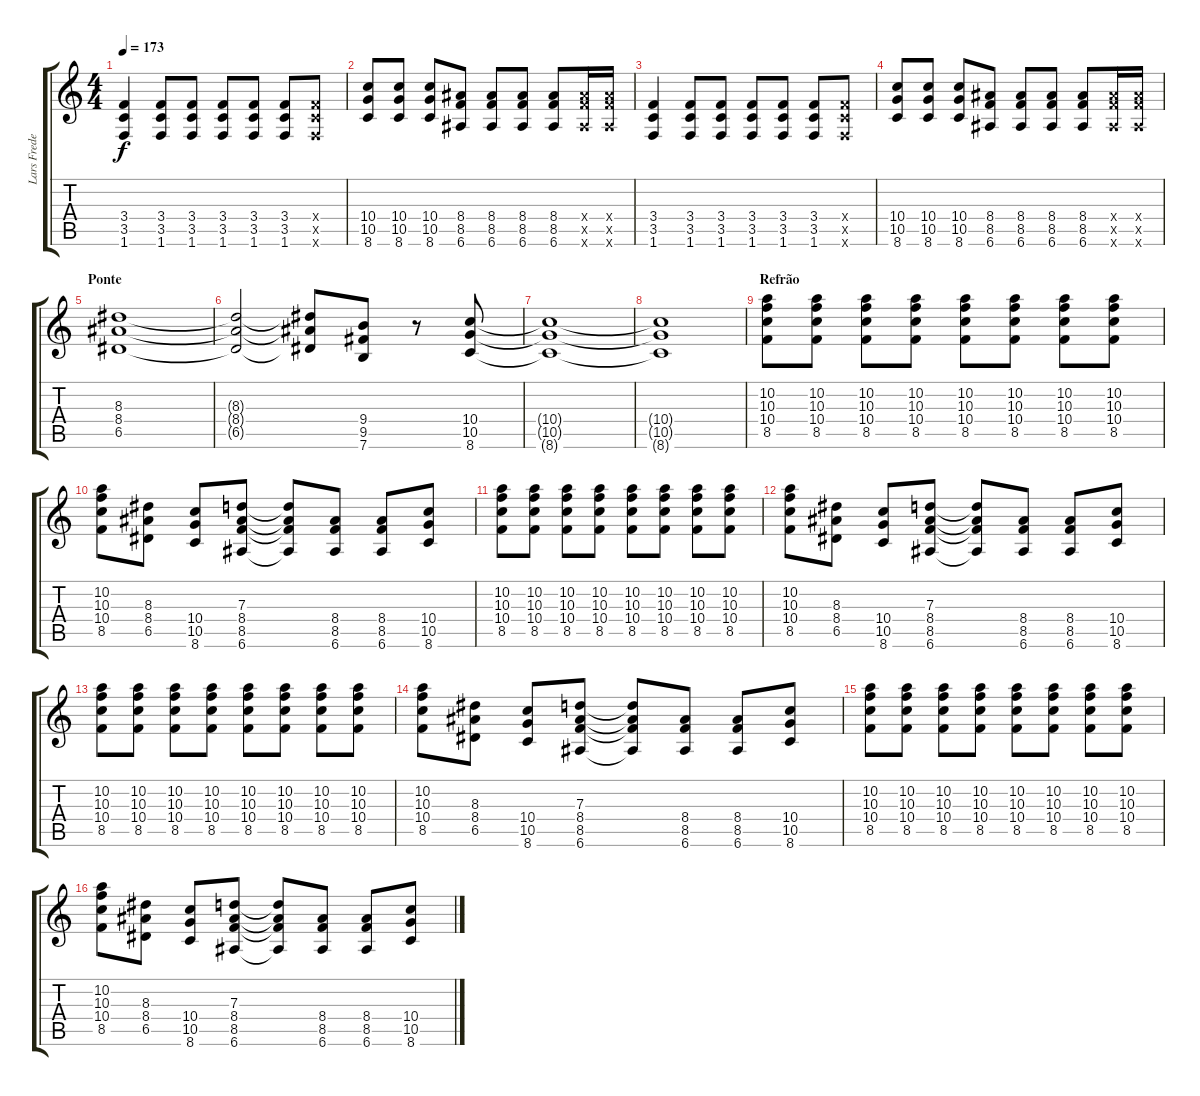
\track ("Lars Frederiksen" "Lars Frede") {instrument distortionguitar}
\staff {score tabs}
\tuning (E4 B3 G3 D3 A2 E2) {hide}
\ts (4 4)
\tempo 173
\clef g2
\ks c
(3.4 3.5 1.6).4{dy f} (3.4 3.5 1.6).8 (3.4 3.5 1.6).8 (3.4 3.5 1.6).8 (3.4 3.5 1.6).8 (3.4 3.5 1.6).8 (3.4{x} 3.5{x} 1.6{x}).8 |
(10.4 10.5 8.6).8 (10.4 10.5 8.6).8 (10.4 10.5 8.6).8 (8.4 8.5 6.6).8 (8.4 8.5 6.6).8 (8.4 8.5 6.6).8 (8.4 8.5 6.6).8 (8.4{x} 8.5{x} 6.6{x}).16 (8.4{x} 8.5{x} 6.6{x}).16 |
(3.4 3.5 1.6).4 (3.4 3.5 1.6).8 (3.4 3.5 1.6).8 (3.4 3.5 1.6).8 (3.4 3.5 1.6).8 (3.4 3.5 1.6).8 (3.4{x} 3.5{x} 1.6{x}).8 |
(10.4 10.5 8.6).8 (10.4 10.5 8.6).8 (10.4 10.5 8.6).8 (8.4 8.5 6.6).8 (8.4 8.5 6.6).8 (8.4 8.5 6.6).8 (8.4 8.5 6.6).8 (8.4{x} 8.5{x} 6.6{x}).16 (8.4{x} 8.5{x} 6.6{x}).16 |
\section ("" "Ponte")
(8.3 8.4 6.5).1 |
(8.3{t} 8.4{t} 6.5{t}).2 (8.3{t} 8.4{t} 6.5{t}).8 (9.4 9.5 7.6).8 r.8 (10.4 10.5 8.6).8 |
(10.4{t} 10.5{t} 8.6{t}).1 |
(10.4{t} 10.5{t} 8.6{t}).1 |
\section ("" "Refrão")
(10.2 10.3 10.4 8.5).8 (10.2 10.3 10.4 8.5).8 (10.2 10.3 10.4 8.5).8 (10.2 10.3 10.4 8.5).8 (10.2 10.3 10.4 8.5).8 (10.2 10.3 10.4 8.5).8 (10.2 10.3 10.4 8.5).8 (10.2 10.3 10.4 8.5).8 |
(10.2 10.3 10.4 8.5).8 (8.3 8.4 6.5).8 (10.4 10.5 8.6).8 (7.3 8.4 8.5 6.6).8 (7.3{t} 8.4{t} 8.5{t} 6.6{t}).8 (8.4 8.5 6.6).8 (8.4 8.5 6.6).8 (10.4 10.5 8.6).8 |
(10.2 10.3 10.4 8.5).8 (10.2 10.3 10.4 8.5).8 (10.2 10.3 10.4 8.5).8 (10.2 10.3 10.4 8.5).8 (10.2 10.3 10.4 8.5).8 (10.2 10.3 10.4 8.5).8 (10.2 10.3 10.4 8.5).8 (10.2 10.3 10.4 8.5).8 |
(10.2 10.3 10.4 8.5).8 (8.3 8.4 6.5).8 (10.4 10.5 8.6).8 (7.3 8.4 8.5 6.6).8 (7.3{t} 8.4{t} 8.5{t} 6.6{t}).8 (8.4 8.5 6.6).8 (8.4 8.5 6.6).8 (10.4 10.5 8.6).8 |
(10.2 10.3 10.4 8.5).8 (10.2 10.3 10.4 8.5).8 (10.2 10.3 10.4 8.5).8 (10.2 10.3 10.4 8.5).8 (10.2 10.3 10.4 8.5).8 (10.2 10.3 10.4 8.5).8 (10.2 10.3 10.4 8.5).8 (10.2 10.3 10.4 8.5).8 |
(10.2 10.3 10.4 8.5).8 (8.3 8.4 6.5).8 (10.4 10.5 8.6).8 (7.3 8.4 8.5 6.6).8 (7.3{t} 8.4{t} 8.5{t} 6.6{t}).8 (8.4 8.5 6.6).8 (8.4 8.5 6.6).8 (10.4 10.5 8.6).8 |
(10.2 10.3 10.4 8.5).8 (10.2 10.3 10.4 8.5).8 (10.2 10.3 10.4 8.5).8 (10.2 10.3 10.4 8.5).8 (10.2 10.3 10.4 8.5).8 (10.2 10.3 10.4 8.5).8 (10.2 10.3 10.4 8.5).8 (10.2 10.3 10.4 8.5).8 |
(10.2 10.3 10.4 8.5).8 (8.3 8.4 6.5).8 (10.4 10.5 8.6).8 (7.3 8.4 8.5 6.6).8 (7.3{t} 8.4{t} 8.5{t} 6.6{t}).8 (8.4 8.5 6.6).8 (8.4 8.5 6.6).8 (10.4 10.5 8.6).8
